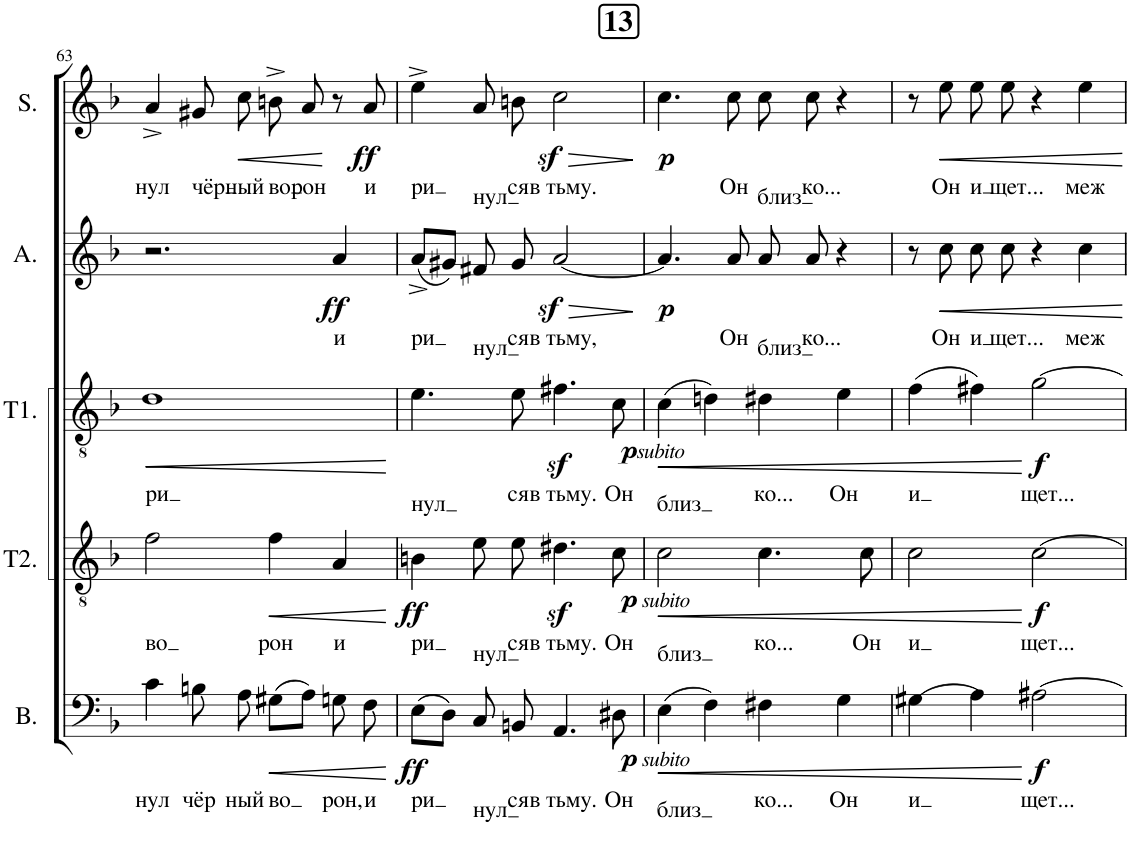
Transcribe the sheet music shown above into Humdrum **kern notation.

**kern	**text	**dynam	**kern	**text	**dynam	**kern	**text	**dynam	**kern	**text	**dynam	**kern	**text	**dynam
*part5	*part5	*part5	*part4	*part4	*part4	*part3	*part3	*part3	*part2	*part2	*part2	*part1	*part1	*part1
*staff5	*staff5	*staff5	*staff4	*staff4	*staff4	*staff3	*staff3	*staff3	*staff2	*staff2	*staff2	*staff1	*staff1	*staff1
*I"Bass	*	*	*I"Tenor 2	*	*	*I"Tenor 1	*	*	*I"Alto	*	*	*I"Soprano	*	*
*I'B.	*	*	*I'T2.	*	*	*I'T1.	*	*	*I'A.	*	*	*I'S.	*	*
!!LO:PB:g=z
*clefF4	*	*	*clefGv2	*	*	*clefGv2	*	*	*clefG2	*	*	*clefG2	*	*
*k[b-]	*	*	*k[b-]	*	*	*k[b-]	*	*	*k[b-]	*	*	*k[b-]	*	*
*M4/4	*	*	*M4/4	*	*	*M4/4	*	*	*M4/4	*	*	*M4/4	*	*
*met(c)	*	*	*met(c)	*	*	*met(c)	*	*	*met(c)	*	*	*met(c)	*	*
=63	=63	=63	=63	=63	=63	=63	=63	=63	=63	=63	=63	=63	=63	=63
!	!LO:LY:b	!	!	!LO:LY:b	!	!	!LO:LY:b	!LO:HP:b	!	!	!	!	!LO:LY:b	!
4c\	нул	.	2f\	во	.	1d	ри	<	2.r	.	.	4a^/	нул	.
!	!LO:LY:b	!	!	!	!	!	!	!	!	!	!	!	!LO:LY:b	!
8Bn\	-чёр	.	.	.	.	.	.	.	.	.	.	8g#X/L	чёр	.
!	!LO:LY:b	!	!	!	!	!	!	!	!	!	!	!	!LO:LY:b	!LO:HP:b
8A\	ный	.	.	.	.	.	.	.	.	.	.	8cc/J	ный	<
!	!LO:LY:b	!LO:HP:b	!	!LO:LY:b	!LO:HP:b	!	!	!	!	!	!	!	!LO:LY:b	!
(8G#X\L	во	<	4f\	рон	<	.	.	.	.	.	.	8bn^/L	во	.
!	!	!	!	!	!	!	!	!	!	!	!	!	!LO:LY:b	!
8A\J)	.	.	.	.	.	.	.	.	.	.	.	8a/J	рон	.
!	!LO:LY:b	!	!	!LO:LY:b	!	!	!	!	!	!LO:LY:b	!LO:DY:b	!	!	!
8Gn\	рон,	.	4A/	и	.	.	.	.	4a/	и	ff	8r	.	[
!	!LO:LY:b	!	!	!	!	!	!	!	!	!	!	!	!LO:LY:b	!LO:DY:b
8F\	и	.	.	.	.	.	.	.	.	.	.	8a/	и	ff
.	.	[	.	.	[	.	.	[	.	.	.	.	.	.
=64	=64	=64	=64	=64	=64	=64	=64	=64	=64	=64	=64	=64	=64	=64
!	!LO:LY:b	!LO:DY:b	!	!LO:LY:b	!LO:DY:b	!	!LO:LY:b	!	!	!LO:LY:b	!	!	!LO:LY:b	!
(8E\L	ри	ff	4Bn\	ри	ff	4.e\	нул	.	(8a^/L	ри	.	4ee^\	ри	.
8D\J)	.	.	.	.	.	.	.	.	8g#X/J)	.	.	.	.	.
!	!LO:LY:b	!	!	!LO:LY:b	!	!	!	!	!	!LO:LY:b	!	!	!LO:LY:b	!
8C/	нул	.	8e\L	нул	.	.	.	.	8f#X/	нул	.	8a/L	нул	.
!	!LO:LY:b	!	!	!LO:LY:b	!	!	!LO:LY:b	!	!	!LO:LY:b	!	!	!LO:LY:b	!
8BBn/	ся	.	8e\J	ся	.	8e\	ся	.	8g#/	ся	.	8bn/J	ся	.
!	!LO:LY:b	!	!	!LO:LY:b	!	!	!LO:LY:b	!	!	!LO:LY:b	!LO:HP:b	!	!LO:LY:b	!LO:HP:b
4.AA/	в тьму.	.	4.d#Xz<\	в тьму.	.	4.f#Xz<\	в тьму.	.	[2az</	в тьму,	>	2ccz<\	в тьму.	>
!	!LO:LY:b	!LO:DY:b	!	!LO:LY:b	!	!	!LO:LY:b	!	!	!	!	!	!	!
!	!	!LO:DY:n=1:b	!	!	!LO:DY:b	!	!	!	!	!	!	!	!	!
!	!	!	!	!	!LO:DY:n=1:b	!	!	!LO:DY:b	!	!	!	!	!	!
!	!	!	!	!	!	!	!	!LO:DY:n=1:b	!	!	!	!	!	!
8D#X\	Он	p other-dynamics	8c\	Он	p other-dynamics	8c\	Он	p other-dynamics	.	.	.	.	.	.
.	.	.	.	.	.	.	.	.	.	.	]	.	.	]
!!LO:REH:place=s1:a:B:cj:fs=14:t=13
=65	=65	=65	=65	=65	=65	=65	=65	=65	=65	=65	=65	=65	=65	=65
!	!LO:LY:b	!LO:HP:b	!	!LO:LY:b	!LO:HP:b	!	!LO:LY:b	!LO:HP:b	!	!	!LO:DY:b	!	!	!LO:DY:b
(4E\	близ	<	2c\	близ	<	(4c\	близ	<	4.a/]	.	p	4.cc\	.	p
4F\)	.	.	.	.	.	4dn\)	.	.	.	.	.	.	.	.
!	!	!	!	!	!	!	!	!	!	!LO:LY:b	!	!	!LO:LY:b	!
.	.	.	.	.	.	.	.	.	8a/	Он	.	8cc\	Он	.
!	!LO:LY:b	!	!	!LO:LY:b	!	!	!LO:LY:b	!	!	!LO:LY:b	!	!	!LO:LY:b	!
4F#X\	ко...	.	4.c\	ко...	.	4d#X\	ко...	.	8a/	близ	.	8cc\L	близ	.
!	!	!	!	!	!	!	!	!	!	!LO:LY:b	!	!	!LO:LY:b	!
.	.	.	.	.	.	.	.	.	8a/	ко...	.	8cc\J	ко...	.
!	!LO:LY:b	!	!	!	!	!	!LO:LY:b	!	!	!	!	!	!	!
4G\	Он	.	.	.	.	4e\	Он	.	4r	.	.	4r	.	.
!	!	!	!	!LO:LY:b	!	!	!	!	!	!	!	!	!	!
.	.	.	8c\	Он	.	.	.	.	.	.	.	.	.	.
=66	=66	=66	=66	=66	=66	=66	=66	=66	=66	=66	=66	=66	=66	=66
!	!LO:LY:b	!	!	!LO:LY:b	!	!	!LO:LY:b	!	!	!	!	!	!	!
(4G#X\	и	.	2c\	и	.	(4f\	и	.	8r	.	.	8r	.	.
!	!	!	!	!	!	!	!	!	!	!LO:LY:b	!	!	!LO:LY:b	!
.	.	.	.	.	.	.	.	.	8cc\	Он	.	8ee\	Он	.
!	!	!	!	!	!	!	!	!	!	!LO:LY:b	!	!	!LO:LY:b	!
4A\)	.	.	.	.	.	4f#X\)	.	.	8cc\	и	.	8ee\L	и	.
!	!	!	!	!	!	!	!	!	!	!LO:LY:b	!	!	!LO:LY:b	!
.	.	.	.	.	.	.	.	.	8cc\	щет...	.	8ee\J	щет...	.
!	!LO:LY:b	!LO:DY:n=1:b	!	!LO:LY:b	!LO:DY:n=1:b	!	!LO:LY:b	!LO:DY:n=1:b	!	!	!	!	!	!
[2A#X\	щет...	[ f	[2c\	щет...	[ f	[2g\	щет...	[ f	4r	.	.	4r	.	.
!	!	!	!	!	!	!	!	!	!	!LO:LY:b	!	!	!LO:LY:b	!
.	.	.	.	.	.	.	.	.	4cc\	меж	.	4ee\	меж	.
=	=	=	=	=	=	=	=	=	=	=	=	=	=	=
*-	*-	*-	*-	*-	*-	*-	*-	*-	*-	*-	*-	*-	*-	*-
